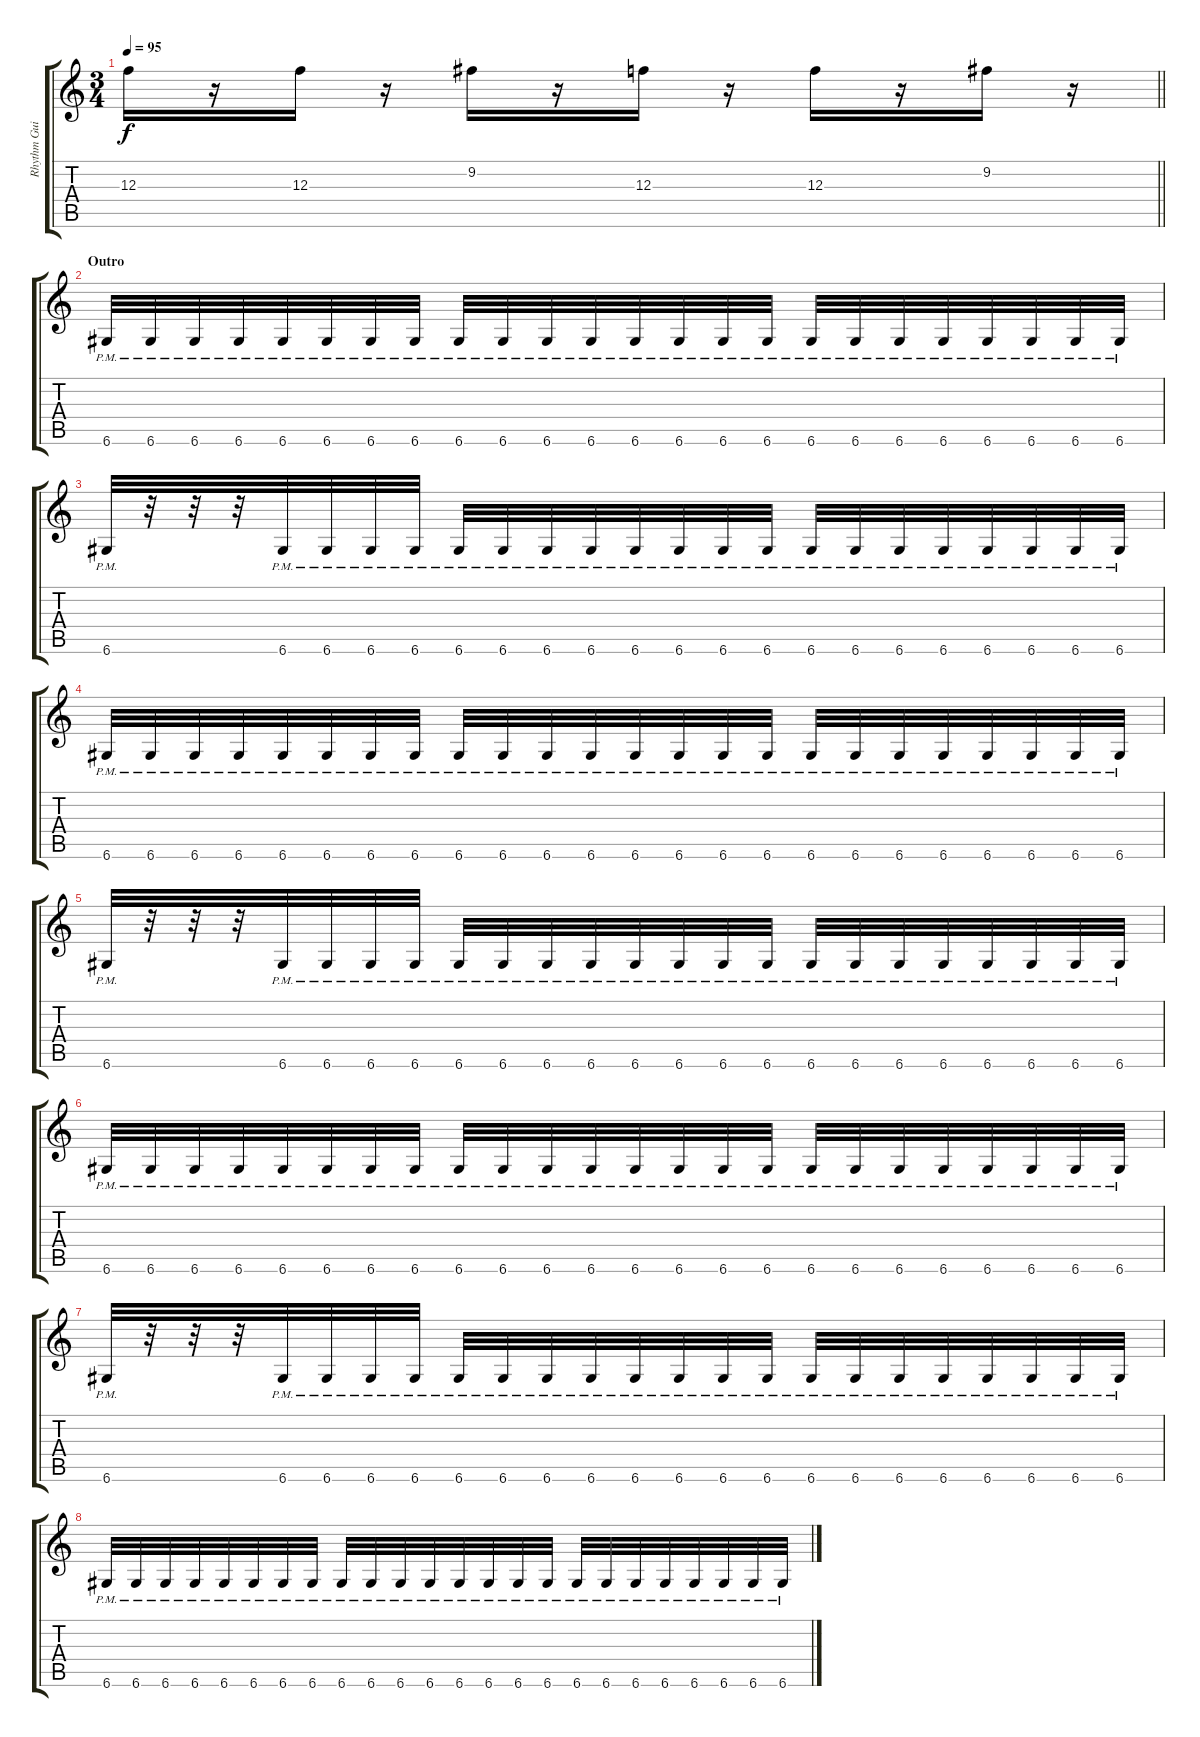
\track ("Rhythm Guitar - Joe Duplantier" "Rhythm Gui") {instrument overdrivenguitar}
\staff {score tabs}
\tuning (D4 A3 F3 C3 G2 D2) {hide}
\ts (3 4)
\tempo 95
\clef g2
\barLineRight lightlight
\ks c
12.3.16{dy f} r.16 12.3.16 r.16 9.2.16 r.16 12.3.16 r.16 12.3.16 r.16 9.2.16 r.16 |
\section ("" "Outro")
6.6{pm}.32 6.6{pm}.32 6.6{pm}.32 6.6{pm}.32 6.6{pm}.32 6.6{pm}.32 6.6{pm}.32 6.6{pm}.32 6.6{pm}.32 6.6{pm}.32 6.6{pm}.32 6.6{pm}.32 6.6{pm}.32 6.6{pm}.32 6.6{pm}.32 6.6{pm}.32 6.6{pm}.32 6.6{pm}.32 6.6{pm}.32 6.6{pm}.32 6.6{pm}.32 6.6{pm}.32 6.6{pm}.32 6.6{pm}.32 |
6.6{pm}.32 r.32 r.32 r.32 6.6{pm}.32 6.6{pm}.32 6.6{pm}.32 6.6{pm}.32 6.6{pm}.32 6.6{pm}.32 6.6{pm}.32 6.6{pm}.32 6.6{pm}.32 6.6{pm}.32 6.6{pm}.32 6.6{pm}.32 6.6{pm}.32 6.6{pm}.32 6.6{pm}.32 6.6{pm}.32 6.6{pm}.32 6.6{pm}.32 6.6{pm}.32 6.6{pm}.32 |
6.6{pm}.32 6.6{pm}.32 6.6{pm}.32 6.6{pm}.32 6.6{pm}.32 6.6{pm}.32 6.6{pm}.32 6.6{pm}.32 6.6{pm}.32 6.6{pm}.32 6.6{pm}.32 6.6{pm}.32 6.6{pm}.32 6.6{pm}.32 6.6{pm}.32 6.6{pm}.32 6.6{pm}.32 6.6{pm}.32 6.6{pm}.32 6.6{pm}.32 6.6{pm}.32 6.6{pm}.32 6.6{pm}.32 6.6{pm}.32 |
6.6{pm}.32 r.32 r.32 r.32 6.6{pm}.32 6.6{pm}.32 6.6{pm}.32 6.6{pm}.32 6.6{pm}.32 6.6{pm}.32 6.6{pm}.32 6.6{pm}.32 6.6{pm}.32 6.6{pm}.32 6.6{pm}.32 6.6{pm}.32 6.6{pm}.32 6.6{pm}.32 6.6{pm}.32 6.6{pm}.32 6.6{pm}.32 6.6{pm}.32 6.6{pm}.32 6.6{pm}.32 |
6.6{pm}.32 6.6{pm}.32 6.6{pm}.32 6.6{pm}.32 6.6{pm}.32 6.6{pm}.32 6.6{pm}.32 6.6{pm}.32 6.6{pm}.32 6.6{pm}.32 6.6{pm}.32 6.6{pm}.32 6.6{pm}.32 6.6{pm}.32 6.6{pm}.32 6.6{pm}.32 6.6{pm}.32 6.6{pm}.32 6.6{pm}.32 6.6{pm}.32 6.6{pm}.32 6.6{pm}.32 6.6{pm}.32 6.6{pm}.32 |
6.6{pm}.32 r.32 r.32 r.32 6.6{pm}.32 6.6{pm}.32 6.6{pm}.32 6.6{pm}.32 6.6{pm}.32 6.6{pm}.32 6.6{pm}.32 6.6{pm}.32 6.6{pm}.32 6.6{pm}.32 6.6{pm}.32 6.6{pm}.32 6.6{pm}.32 6.6{pm}.32 6.6{pm}.32 6.6{pm}.32 6.6{pm}.32 6.6{pm}.32 6.6{pm}.32 6.6{pm}.32 |
6.6{pm}.32 6.6{pm}.32 6.6{pm}.32 6.6{pm}.32 6.6{pm}.32 6.6{pm}.32 6.6{pm}.32 6.6{pm}.32 6.6{pm}.32 6.6{pm}.32 6.6{pm}.32 6.6{pm}.32 6.6{pm}.32 6.6{pm}.32 6.6{pm}.32 6.6{pm}.32 6.6{pm}.32 6.6{pm}.32 6.6{pm}.32 6.6{pm}.32 6.6{pm}.32 6.6{pm}.32 6.6{pm}.32 6.6{pm}.32
